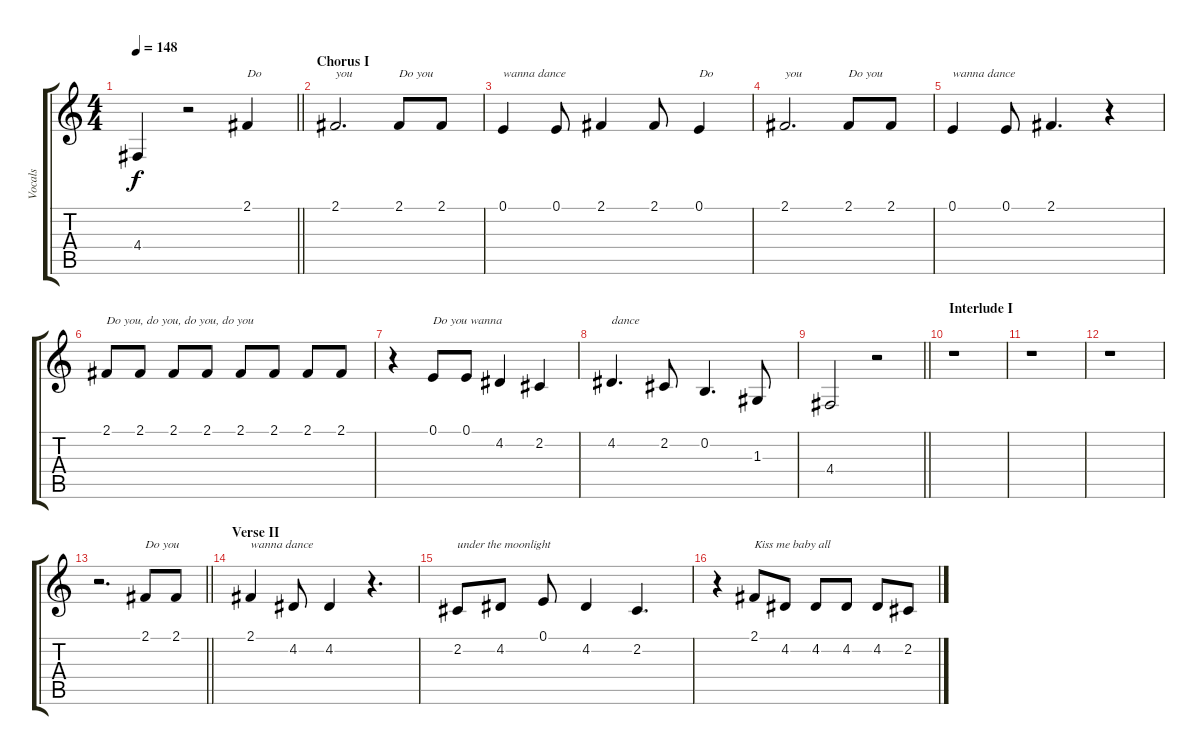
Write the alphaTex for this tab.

\track ("Vocals" "Vocals") {instrument tenorsax}
\staff {score tabs}
\tuning (E4 B3 G3 D3 A2 E2) {hide}
\ts (4 4)
\tempo 148
\clef g2
\barLineRight lightlight
\ks c
4.4.4{dy f} r.2 2.1.4{txt "Do"} |
\section ("" "Chorus I")
2.1.2{d txt "you"} 2.1.8{txt "Do you"} 2.1.8 |
0.1.4{txt "wanna dance"} 0.1.8 2.1.4 2.1.8 0.1.4{txt "Do"} |
2.1.2{d txt "you"} 2.1.8{txt "Do you"} 2.1.8 |
0.1.4{txt "wanna dance"} 0.1.8 2.1.4{d} r.4 |
2.1.8{txt "Do you, do you, do you, do you"} 2.1.8 2.1.8 2.1.8 2.1.8 2.1.8 2.1.8 2.1.8 |
r.4 0.1.8{txt "Do you wanna"} 0.1.8 4.2.4 2.2.4 |
4.2.4{d txt "dance"} 2.2.8 0.2.4{d} 1.3.8 |
\barLineRight lightlight
4.4.2 r.2 |
\section ("" "Interlude I")
r.1 |
r.1 |
r.1 |
\barLineRight lightlight
r.2{d} 2.1.8{txt "Do you"} 2.1.8 |
\section ("" "Verse II")
2.1.4{txt "wanna dance"} 4.2.8 4.2.4 r.4{d} |
2.2.8{txt "under the moonlight"} 4.2.8 0.1.8 4.2.4 2.2.4{d} |
r.4 2.1.8{txt "Kiss me baby all"} 4.2.8 4.2.8 4.2.8 4.2.8 2.2.8
